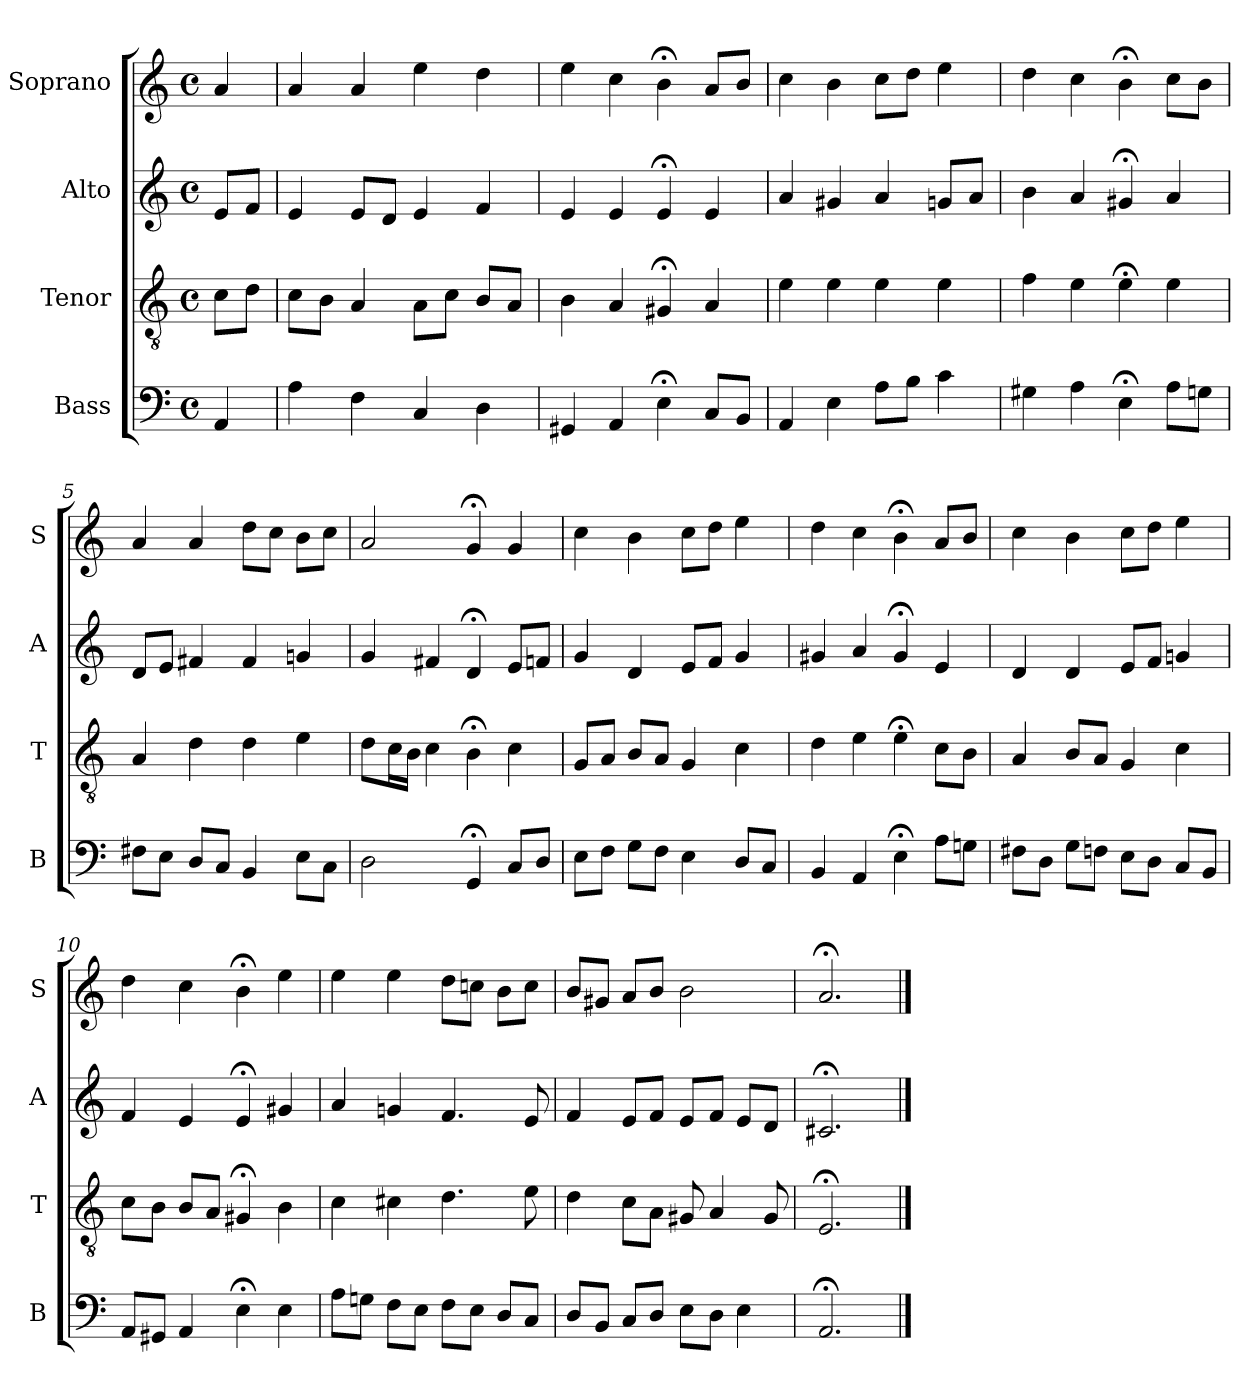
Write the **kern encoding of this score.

**kern	**kern	**kern	**kern
*part4	*part3	*part2	*part1
*staff4	*staff3	*staff2	*staff1
*I"Bass	*I"Tenor	*I"Alto	*I"Soprano
*I'B	*I'T	*I'A	*I'S
*clefF4	*clefGv2	*clefG2	*clefG2
*k[]	*k[]	*k[]	*k[]
*a:	*a:	*a:	*a:
*M4/4	*M4/4	*M4/4	*M4/4
*met(c)	*met(c)	*met(c)	*met(c)
*MM100	*MM100	*MM100	*MM100
=	=	=	=
4AA	8cL	8eL	4a
.	8dJ	8fJ	.
=1	=1	=1	=1
4A	8cL	4e	4a
.	8BJ	.	.
4F	4A	8eL	4a
.	.	8dJ	.
4C	8AL	4e	4ee
.	8cJ	.	.
4D	8BL	4f	4dd
.	8AJ	.	.
=2	=2	=2	=2
4GG#X	4B	4e	4ee
4AA	4A	4e	4cc
4E;<	4G#X;<	4e;<	4b;<
8CL	4A	4e	8aL
8BBJ	.	.	8bJ
=3	=3	=3	=3
4AA	4e	4a	4cc
4E	4e	4g#X	4b
8AL	4e	4a	8ccL
8BJ	.	.	8ddJ
4c	4e	8gnL	4ee
.	.	8aJ	.
=4	=4	=4	=4
4G#X	4f	4b	4dd
4A	4e	4a	4cc
4E;<	4e;<	4g#X;<	4b;<
8AL	4e	4a	8ccL
8GnJ	.	.	8bJ
=5	=5	=5	=5
8F#XL	4A	8dL	4a
8EJ	.	8eJ	.
8DL	4d	4f#X	4a
8CJ	.	.	.
4BB	4d	4f#	8ddL
.	.	.	8ccJ
8EL	4e	4gn	8bL
8CJ	.	.	8ccJ
=6	=6	=6	=6
2D	8dL	4g	2a
.	16cL	.	.
.	16BJJ	.	.
.	4c	4f#X	.
4GG;<	4B;<	4d;<	4g;<
8CL	4c	8eL	4g
8DJ	.	8fnJ	.
=7	=7	=7	=7
8EL	8GL	4g	4cc
8FJ	8AJ	.	.
8GL	8BL	4d	4b
8FJ	8AJ	.	.
4E	4G	8eL	8ccL
.	.	8fJ	8ddJ
8DL	4c	4g	4ee
8CJ	.	.	.
=8	=8	=8	=8
4BB	4d	4g#X	4dd
4AA	4e	4a	4cc
4E;<	4e;<	4g#;<	4b;<
8AL	8cL	4e	8aL
8GnJ	8BJ	.	8bJ
=9	=9	=9	=9
8F#XL	4A	4d	4cc
8DJ	.	.	.
8GL	8BL	4d	4b
8FnJ	8AJ	.	.
8EL	4G	8eL	8ccL
8DJ	.	8fJ	8ddJ
8CL	4c	4gn	4ee
8BBJ	.	.	.
=10	=10	=10	=10
8AAL	8cL	4f	4dd
8GG#XJ	8BJ	.	.
4AA	8BL	4e	4cc
.	8AJ	.	.
4E;<	4G#X;<	4e;<	4b;<
4E	4B	4g#X	4ee
=11	=11	=11	=11
8AL	4c	4a	4ee
8GnJ	.	.	.
8FL	4c#X	4gn	4ee
8EJ	.	.	.
8FL	4.d	4.f	8ddL
8EJ	.	.	8ccnJ
8DL	.	.	8bL
8CJ	8e	8e	8ccJ
=12	=12	=12	=12
8DL	4d	4f	8bL
8BBJ	.	.	8g#XJ
8CL	8cL	8eL	8aL
8DJ	8AJ	8fJ	8bJ
8EL	8G#X	8eL	2b
8DJ	4A	8fJ	.
4E	.	8eL	.
.	8G#	8dJ	.
=13	=13	=13	=13
2.AA;<	2.E;<	2.c#X;<	2.a;<
==	==	==	==
*-	*-	*-	*-
